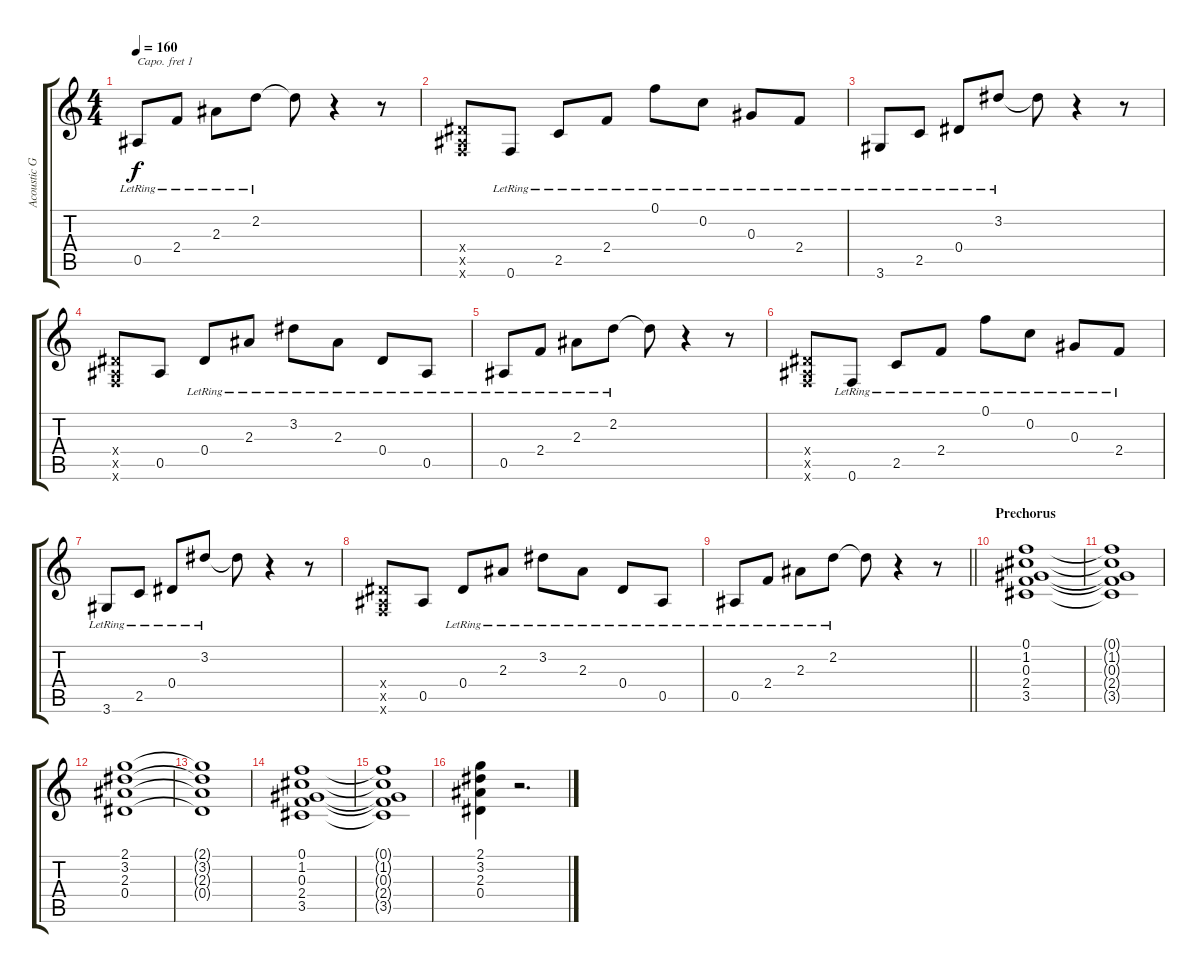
\track ("Acoustic Guitar" "Acoustic G") {instrument acousticguitarsteel}
\staff {score tabs}
\capo 1
\tuning (E4 B3 G3 D3 A2 E2) {hide}
\ts (4 4)
\tempo 160
\clef g2
\ks c
0.5{lr}.8{dy f} 2.4{lr}.8 2.3{lr}.8 2.2{lr}.8 2.2{t}.8 r.4 r.8 |
(0.4{x} 0.5{x} 0.6{x}).8 0.6{lr}.8 2.5{lr}.8 2.4{lr}.8 0.1{lr}.8 0.2{lr}.8 0.3{lr}.8 2.4{lr}.8 |
3.6{lr}.8 2.5{lr}.8 0.4{lr}.8 3.2{lr}.8 3.2{t}.8 r.4 r.8 |
(0.4{x} 0.5{x} 0.6{x}).8 0.5.8 0.4{lr}.8 2.3{lr}.8 3.2{lr}.8 2.3{lr}.8 0.4{lr}.8 0.5{lr}.8 |
0.5{lr}.8 2.4{lr}.8 2.3{lr}.8 2.2{lr}.8 2.2{t}.8 r.4 r.8 |
(0.4{x} 0.5{x} 0.6{x}).8 0.6{lr}.8 2.5{lr}.8 2.4{lr}.8 0.1{lr}.8 0.2{lr}.8 0.3{lr}.8 2.4{lr}.8 |
3.6{lr}.8 2.5{lr}.8 0.4{lr}.8 3.2{lr}.8 3.2{t}.8 r.4 r.8 |
(0.4{x} 0.5{x} 0.6{x}).8 0.5.8 0.4{lr}.8 2.3{lr}.8 3.2{lr}.8 2.3{lr}.8 0.4{lr}.8 0.5{lr}.8 |
\barLineRight lightlight
0.5{lr}.8 2.4{lr}.8 2.3{lr}.8 2.2{lr}.8 2.2{t}.8 r.4 r.8 |
\section ("" "Prechorus")
(0.1 1.2 0.3 2.4 3.5).1 |
(0.1{t} 1.2{t} 0.3{t} 2.4{t} 3.5{t}).1 |
(2.1 3.2 2.3 0.4).1 |
(2.1{t} 3.2{t} 2.3{t} 0.4{t}).1 |
(0.1 1.2 0.3 2.4 3.5).1 |
(0.1{t} 1.2{t} 0.3{t} 2.4{t} 3.5{t}).1 |
(2.1 3.2 2.3 0.4).4 r.2{d}
